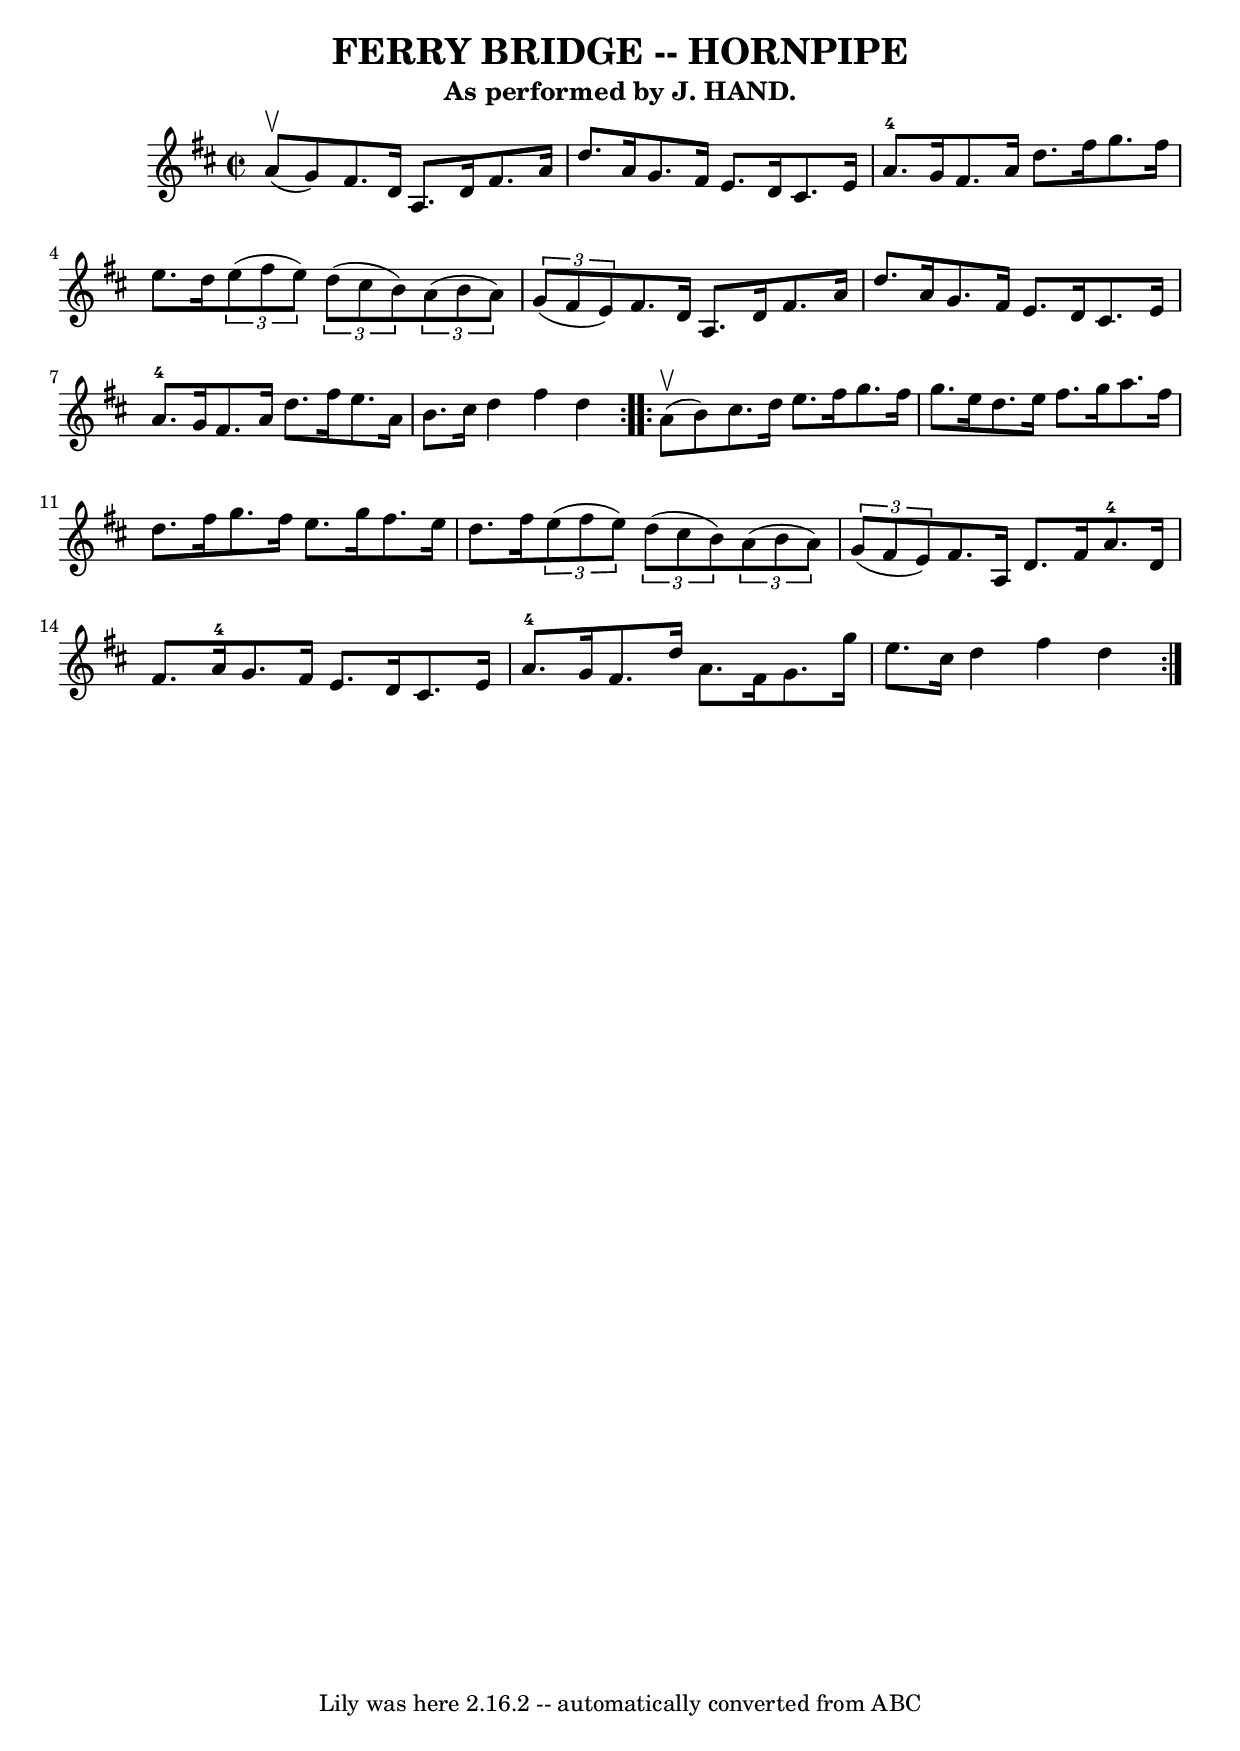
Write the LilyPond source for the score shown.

\version "2.16.2"
\include "Mammoth.ily"
\header {
  %% book = "Ryan's Mammoth Collection of Fiddle Tunes"
 crossRefNumber = "1"
 footnotes = "\\\\(Can be used as a Clog.)"
  subtitle = "As performed by J. HAND."
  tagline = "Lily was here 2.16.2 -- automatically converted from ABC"
  title = "FERRY BRIDGE -- HORNPIPE"

}
voicedefault =  {



  \repeat volta 2 {

    \override Staff.TimeSignature #'style = #'C
    \time 2/2 
    \key d \major a'8 (^\upbow g'8)    |
 fs'8. d'16 a8. d'16 fs'8. a'16 d''8. a'16     |
 g'8. fs'16 e'8. d'16 cs'8. e'16 a'8.-4 g'16     |
 fs'8. a'16 d''8. fs''16 g''8. fs''16 e''8. d''16      |
    \times 2/3 { e''8 (fs''8 e''8) 
	       }   \times 2/3 { d''8 (
				cs''8 b'8) 
			      }   \times 2/3 { a'8 (b'8 a'8) 
					     }   \times 2/3 {  
					 g'8 (fs'8 e'8)  					     }    |
 fs'8. d'16 a8. d'16 fs'8. a'16 d''8. a'16     |
 g'8. fs'16 e'8. d'16 cs'8. e'16 a'8.-4 g'16     |
 fs'8. a'16 d''8. fs''16 e''8. a'16 b'8. cs''16     |
 d''4 fs''4    
 d''4    
  }     
  \repeat volta 2 { a'8 (^\upbow b'8)    |
 cs''8. d''16 e''8. fs''16 g''8. fs''16 g''8. e''16      |
 d''8. e''16 fs''8. g''16 a''8. fs''16 d''8. fs''16     |
 g''8. fs''16 e''8. g''16 fs''8. e''16 d''8. fs''16     |
    \times 2/3 { e''8 (fs''8 e''8) 
	       }   
    \times 2/3 { d''8 (cs''8 b'8) 
	       }   \times 2/3 { a'8 (b'8 a'8 
				) 
			      }   \times 2/3 { g'8 (fs'8 e'8)  					     }    |
 fs'8. a16 d'8. fs'16 a'8.-4 d'16 fs'8. a'16-4    |
 g'8. fs'16 e'8. d'16 cs'8. e'16 a'8.-4 g'16     |
 fs'8. d''16 a'8. fs'16 g'8. g''16 e''8. cs''16      |
 d''4 fs''4 d''4    
  }   

}

\score{
  <<

    \context Staff="default"
    {
      \voicedefault 
      
    }

  >>
  \layout {
    
  }
  \midi {
  }

}
